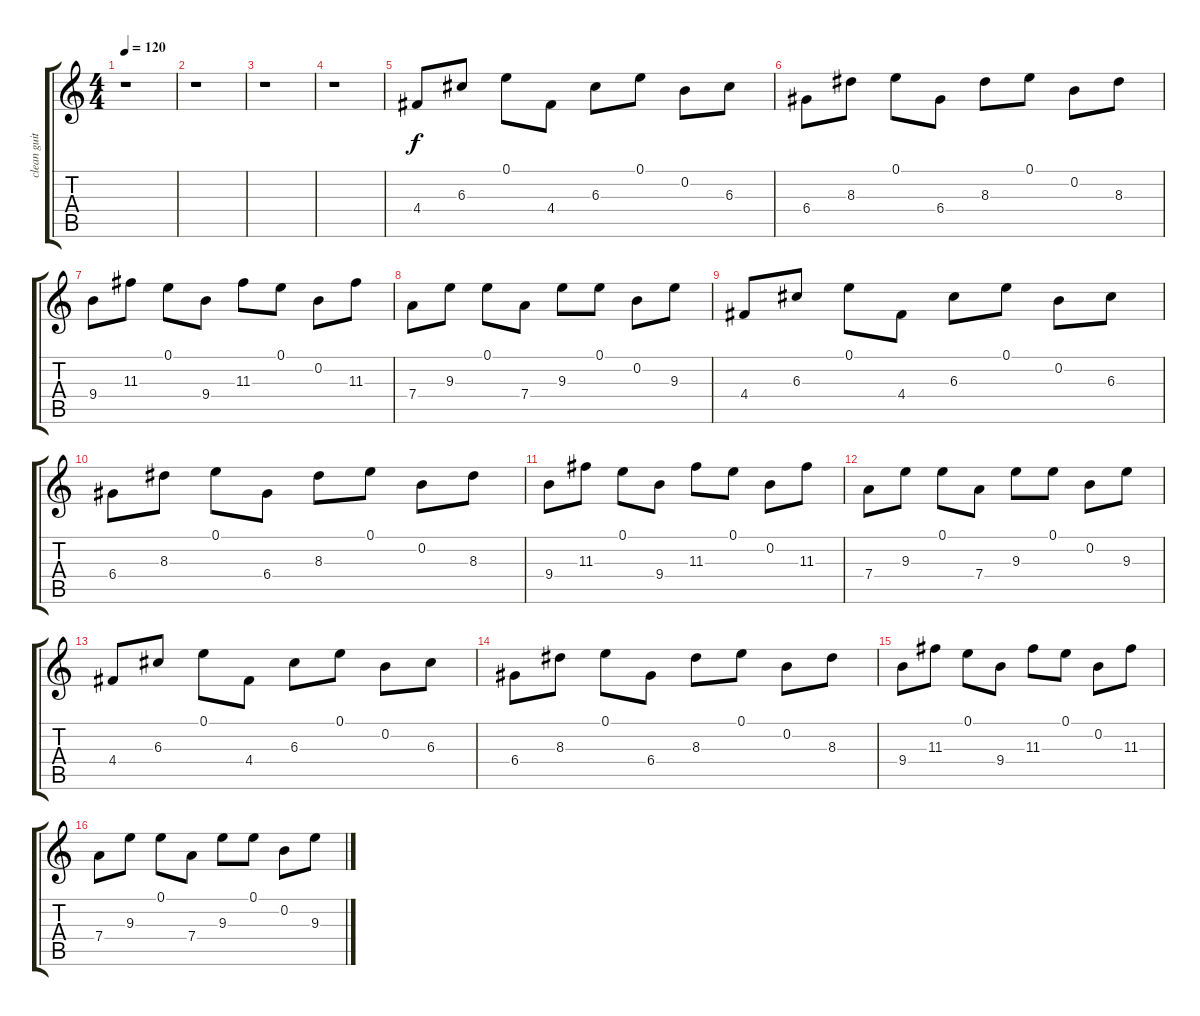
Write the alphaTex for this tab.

\track ("clean guitar" "clean guit") {instrument electricguitarclean}
\staff {score tabs}
\tuning (E4 B3 G3 D3 A2 E2) {hide}
\ts (4 4)
\tempo 120
\clef g2
\ks c
r.1{dy f instrument electricguitarclean} |
r.1 |
r.1 |
r.1 |
4.4.8 6.3.8 0.1.8 4.4.8 6.3.8 0.1.8 0.2.8 6.3.8 |
6.4.8 8.3.8 0.1.8 6.4.8 8.3.8 0.1.8 0.2.8 8.3.8 |
9.4.8 11.3.8 0.1.8 9.4.8 11.3.8 0.1.8 0.2.8 11.3.8 |
7.4.8 9.3.8 0.1.8 7.4.8 9.3.8 0.1.8 0.2.8 9.3.8 |
4.4.8 6.3.8 0.1.8 4.4.8 6.3.8 0.1.8 0.2.8 6.3.8 |
6.4.8 8.3.8 0.1.8 6.4.8 8.3.8 0.1.8 0.2.8 8.3.8 |
9.4.8 11.3.8 0.1.8 9.4.8 11.3.8 0.1.8 0.2.8 11.3.8 |
7.4.8 9.3.8 0.1.8 7.4.8 9.3.8 0.1.8 0.2.8 9.3.8 |
4.4.8 6.3.8 0.1.8 4.4.8 6.3.8 0.1.8 0.2.8 6.3.8 |
6.4.8 8.3.8 0.1.8 6.4.8 8.3.8 0.1.8 0.2.8 8.3.8 |
9.4.8 11.3.8 0.1.8 9.4.8 11.3.8 0.1.8 0.2.8 11.3.8 |
7.4.8 9.3.8 0.1.8 7.4.8 9.3.8 0.1.8 0.2.8 9.3.8
